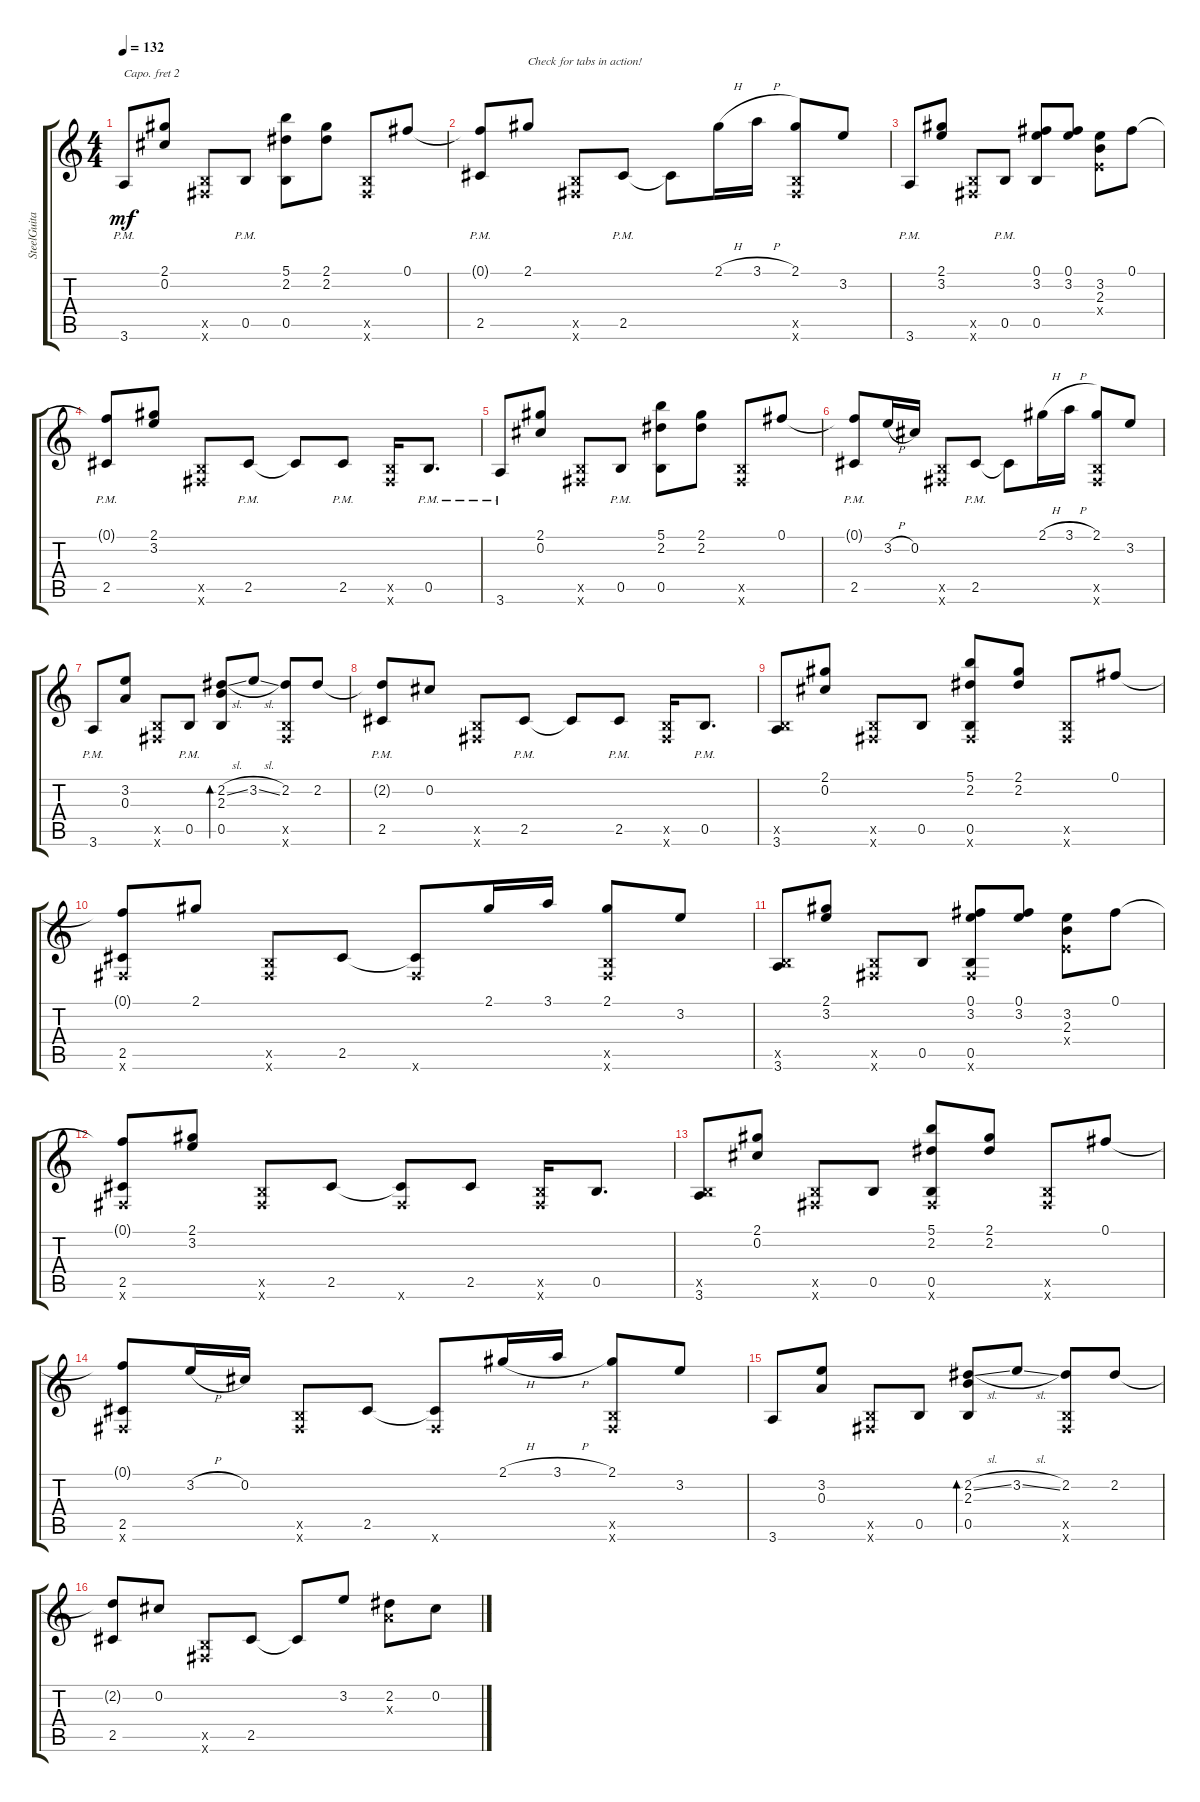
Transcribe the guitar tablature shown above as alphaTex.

\track ("SteelGuitar" "SteelGuita") {instrument acousticguitarsteel}
\staff {score tabs}
\capo 2
\tuning (E4 B3 G3 D3 A2 E2) {hide}
\ts (4 4)
\tempo 132
\clef g2
\ks c
3.6{pm}.8{dy mf instrument acousticguitarsteel} (2.1 0.2).8 (0.5{x} 0.6{x}).8 0.5{pm}.8 (5.1 2.2 0.5).8 (2.1 2.2).8 (0.5{x} 0.6{x}).8 0.1.8 |
(0.1{pm t} 2.5{pm}).8 2.1.8{txt "Check for tabs in action!"} (0.5{x} 0.6{x}).8 2.5{pm}.8 2.5{t}.8 2.1{h}.16 3.1{h}.16 (2.1 0.5{x} 0.6{x}).8 3.2.8 |
3.6{pm}.8 (2.1 3.2).8 (0.5{x} 0.6{x}).8 0.5{pm}.8 (0.1 3.2 0.5).8 (0.1 3.2).8 (3.2 2.3 0.4{x}).8 0.1.8 |
(0.1{pm t} 2.5{pm}).8 (2.1 3.2).8 (0.5{x} 0.6{x}).8 2.5{pm}.8 2.5{t}.8 2.5{pm}.8 (0.5{x} 0.6{x}).16 0.5{pm}.8{d} |
3.6{pm}.8 (2.1 0.2).8 (0.5{x} 0.6{x}).8 0.5{pm}.8 (5.1 2.2 0.5).8 (2.1 2.2).8 (0.5{x} 0.6{x}).8 0.1.8 |
(0.1{pm t} 2.5{pm}).8 3.2{h}.16 0.2.16 (0.5{x} 0.6{x}).8 2.5{pm}.8 2.5{t}.8 2.1{h}.16 3.1{h}.16 (2.1 0.5{x} 0.6{x}).8 3.2.8 |
3.6{pm}.8 (3.2 0.3).8 (0.5{x} 0.6{x}).8 0.5{pm}.8 (2.2{sl} 2.3 0.5).8{bd 60} 3.2{sl}.8 (2.2 0.5{x} 0.6{x}).8 2.2.8 |
(2.2{pm t} 2.5{pm}).8 0.2.8 (0.5{x} 0.6{x}).8 2.5{pm}.8 2.5{t}.8 2.5{pm}.8 (0.5{x} 0.6{x}).16 0.5{pm}.8{d} |
(0.5{x} 3.6).8 (2.1 0.2).8 (0.5{x} 0.6{x}).8 0.5.8 (5.1 2.2 0.5 0.6{x}).8 (2.1 2.2).8 (0.5{x} 0.6{x}).8 0.1.8 |
(0.1{t} 2.5 0.6{x}).8 2.1.8 (0.5{x} 0.6{x}).8 2.5.8 (2.5{t} 0.6{x}).8 2.1.16 3.1.16 (2.1 0.5{x} 0.6{x}).8 3.2.8 |
(0.5{x} 3.6).8 (2.1 3.2).8 (0.5{x} 0.6{x}).8 0.5.8 (0.1 3.2 0.5 0.6{x}).8 (0.1 3.2).8 (3.2 2.3 0.4{x}).8 0.1.8 |
(0.1{t} 2.5 0.6{x}).8 (2.1 3.2).8 (0.5{x} 0.6{x}).8 2.5.8 (2.5{t} 0.6{x}).8 2.5.8 (0.5{x} 0.6{x}).16 0.5.8{d} |
(0.5{x} 3.6).8 (2.1 0.2).8 (0.5{x} 0.6{x}).8 0.5.8 (5.1 2.2 0.5 0.6{x}).8 (2.1 2.2).8 (0.5{x} 0.6{x}).8 0.1.8 |
(0.1{t} 2.5 0.6{x}).8 3.2{h}.16 0.2.16 (0.5{x} 0.6{x}).8 2.5.8 (2.5{t} 0.6{x}).8 2.1{h}.16 3.1{h}.16 (2.1 0.5{x} 0.6{x}).8 3.2.8 |
3.6.8 (3.2 0.3).8 (0.5{x} 0.6{x}).8 0.5.8 (2.2{sl} 2.3 0.5).8{bd 60} 3.2{sl}.8 (2.2 0.5{x} 0.6{x}).8 2.2.8 |
(2.2{t} 2.5).8 0.2.8 (0.5{x} 0.6{x}).8 2.5.8 2.5{t}.8 3.2.8 (2.2 0.3{x}).8 0.2.8
